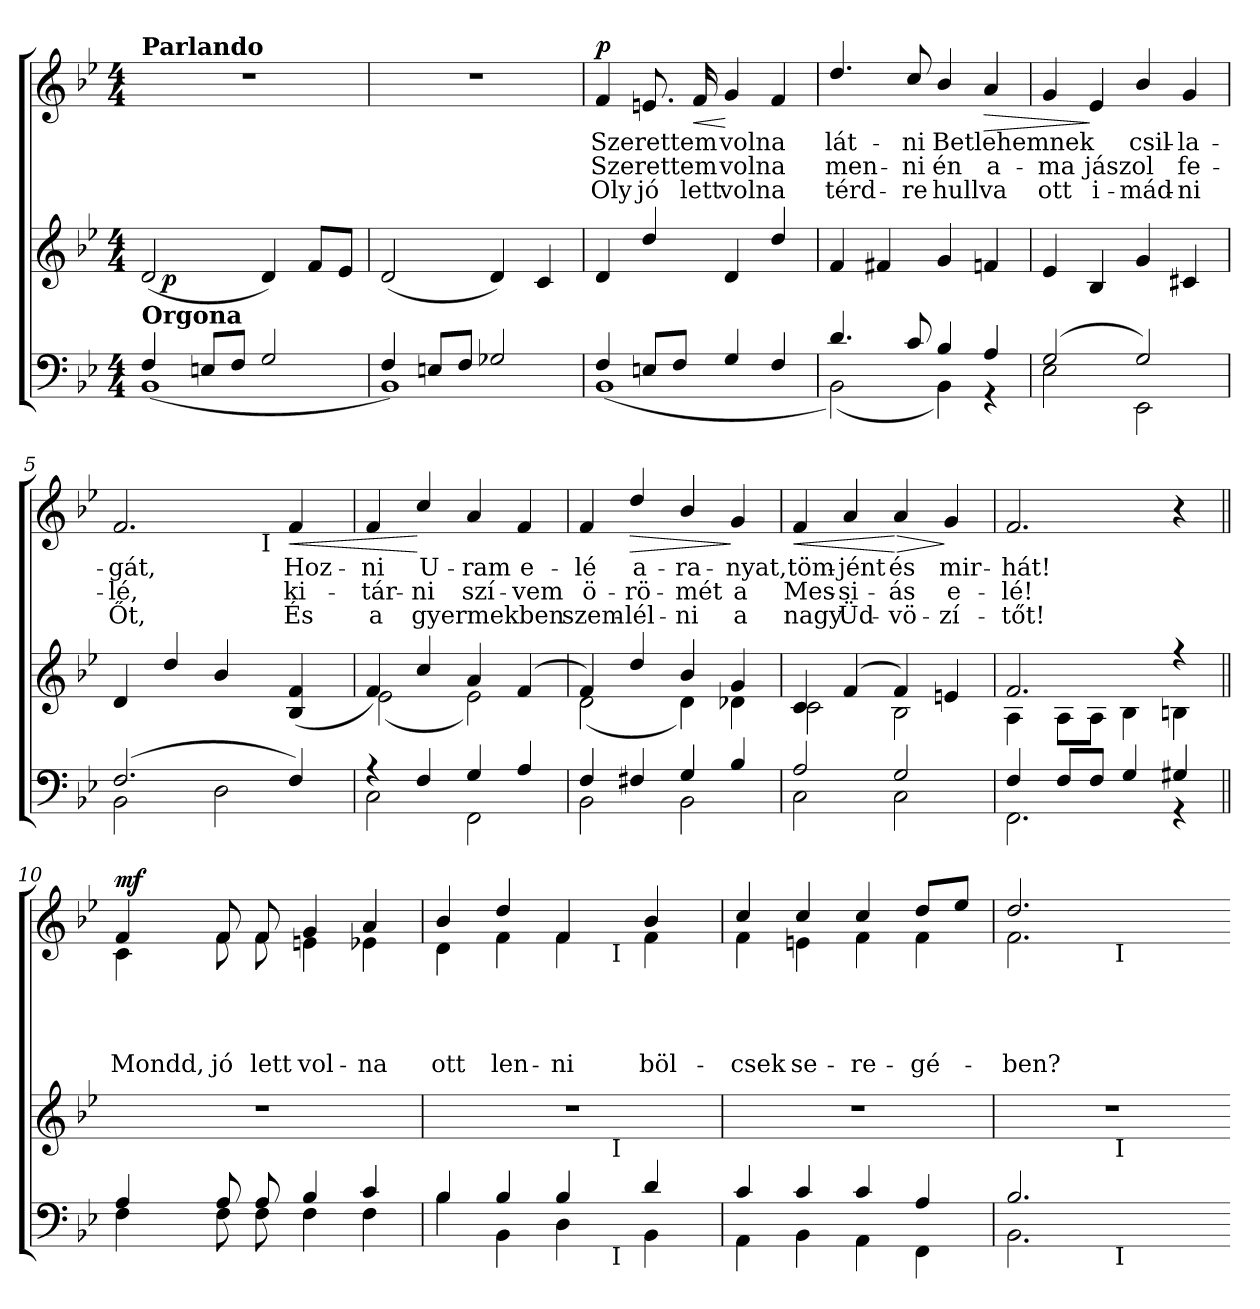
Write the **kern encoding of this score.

**kern	**kern	**dynam	**kern	**text	**text	**text	**text	**dynam
*part3	*part2	*part2	*part1	*part1	*part1	*part1	*part1	*part1
*staff3	*staff2	*staff2	*staff1	*staff1	*staff1	*staff1	*staff1	*staff1
*clefF4	*clefG2	*	*clefG2	*	*	*	*	*
*k[b-e-]	*k[b-e-]	*	*k[b-e-]	*	*	*	*	*
*B-:	*B-:	*	*B-:	*	*	*	*	*
*M4/4	*M4/4	*	*M4/4	*	*	*	*	*
=	=	=	=	=	=	=	=	=
*^	*^	*	*	*	*	*	*	*
!	!	!	!	!	!LO:TX:a:B:t=Parlando	!	!	!	!	!
!LO:TX:a:B:t=Orgona	!	!	!	!	!	!	!	!	!	!
4F/	(<1BB-	(<2d/	16ryy	.	1r	.	.	.	.	.
!	!	!	!	!LO:DY:b	!	!	!	!	!	!
.	.	.	2...ryy	p	.	.	.	.	.	.
8En/L	.	.	.	.	.	.	.	.	.	.
8F/J	.	.	.	.	.	.	.	.	.	.
2G/	.	4d/)	.	.	.	.	.	.	.	.
.	.	8f/L	.	.	.	.	.	.	.	.
.	.	8e-/J	.	.	.	.	.	.	.	.
*	*	*v	*v	*	*	*	*	*	*	*
=1	=1	=1	=1	=1	=1	=1	=1	=1	=1
4F/	1BB-)	(<2d/	.	1r	.	.	.	.	.
8En/L	.	.	.	.	.	.	.	.	.
8F/J	.	.	.	.	.	.	.	.	.
2G-X/	.	4d/)	.	.	.	.	.	.	.
.	.	4c/	.	.	.	.	.	.	.
=2	=2	=2	=2	=2	=2	=2	=2	=2	=2
!	!	!	!	!	!LO:LY:b	!LO:LY:b	!LO:LY:b	!	!LO:DY:a
4F/	(<1BB-	4d/	.	4f/	Szerettem	Szerettem	Oly	.	p
!	!	!	!	!	!	!	!LO:LY:b	!	!
8En/L	.	4dd/	.	8.en/	.	.	jó	.	.
8F/J	.	.	.	.	.	.	.	.	.
!	!	!	!	!	!	!	!LO:LY:b	!	!LO:HP:b
.	.	.	.	16f/	.	.	lett	.	<
!	!	!	!	!	!LO:LY:b	!LO:LY:b	!LO:LY:b	!	!
4G/	.	4d/	.	4g/	volna	volna	volna	.	[
4F/	.	4dd/	.	4f/	.	.	.	.	.
=3	=3	=3	=3	=3	=3	=3	=3	=3	=3
!	!	!	!	!	!LO:LY:b	!LO:LY:b	!LO:LY:b	!	!
4.d/	(<2BB-\)	4f/	.	4.dd/	lát-	men-	térd-	.	.
.	.	4f#X/	.	.	.	.	.	.	.
!	!	!	!	!	!LO:LY:b	!LO:LY:b	!LO:LY:b	!	!
8c/	.	.	.	8cc/	-ni	-ni	-re	.	.
!	!	!	!	!	!LO:LY:b	!LO:LY:b	!LO:LY:b	!	!
4B-/	4BB-\)	4g/	.	4b-/	Betlehemnek	én	hullva	.	.
!	!	!	!	!	!	!LO:LY:b	!	!	!LO:HP:b
4A/	4rGG	4fn/	.	4a/	.	a-	.	.	>
=4	=4	=4	=4	=4	=4	=4	=4	=4	=4
!	!	!	!	!	!	!LO:LY:b	!LO:LY:b	!	!
(2G/	2E-\	4e-/	.	4g/	.	-ma	ott	.	.
!	!	!	!	!	!	!LO:LY:b	!LO:LY:b	!	!
.	.	4B-/	.	4e-/	.	jászol	i-	.	]
!	!	!	!	!	!LO:LY:b	!	!LO:LY:b	!	!
2G/)	2EE-\	4g/	.	4b-/	csil-	.	-mád-	.	.
!	!	!	!	!	!LO:LY:b	!LO:LY:b	!LO:LY:b	!	!
.	.	4c#X/	.	4g/	-la-	fe-	-ni	.	.
!!LO:LB:g=z
=5	=5	=5	=5	=5	=5	=5	=5	=5	=5
!	!	!	!	!	!LO:LY:b	!LO:LY:b	!LO:LY:b	!	!
*	*	*	*	*^	*	*	*	*	*
(2.F/	2BB-\	4d/	.	2.f/	2ryy	-gát,	-lé,	Őt,	.	.
.	.	4dd/	.	.	.	.	.	.	.	.
.	2D\	4b-/	.	.	8ryy	.	.	.	.	.
.	.	.	.	.	32ryy	.	.	.	.	.
!	!	!	!	!	!LO:TX:b:t=I	!	!	!	!	!
.	.	.	.	.	4ryy	.	.	.	.	.
!	!	!	!	!	!	!LO:LY:b	!LO:LY:b	!LO:LY:b	!	!LO:HP:b
4F/)	.	(4B-/ 4f/	.	4f/	.	Hoz-	ki-	És	.	<
.	.	.	.	.	16.ryy	.	.	.	.	.
*	*	*	*	*v	*v	*	*	*	*	*
=6	=6	=6	=6	=6	=6	=6	=6	=6	=6
*	*	*^	*	*	*	*	*	*	*
*	*	*	*	*	*^	*	*	*	*	*
!	!	!	!	!	!	!	!LO:LY:b	!LO:LY:b	!LO:LY:b	!	!
*	*	*	*	*	*v	*v	*	*	*	*	*
4rA	2C\	4f/)	(<2e-\	.	4f/	-ni	-tár-	a	.	.
!	!	!	!	!	!	!LO:LY:b	!LO:LY:b	!LO:LY:b	!	!
4F/	.	4cc/	.	.	4cc/	U-	-ni	gyermekben	.	[
!	!	!	!	!	!	!LO:LY:b	!LO:LY:b	!	!	!
4G/	2FF\	4a/	2e-\)	.	4a/	-ram	szí-	.	.	.
!	!	!	!	!	!	!LO:LY:b	!LO:LY:b	!	!	!
4A/	.	(4f/	.	.	4f/	e-	-vem	.	.	.
=7	=7	=7	=7	=7	=7	=7	=7	=7	=7	=7
!	!	!	!	!	!	!LO:LY:b	!LO:LY:b	!LO:LY:b	!	!
4F/	2BB-\	4f/)	(<2d\	.	4f/	-lé	ö-	szem-	.	.
!	!	!	!	!	!	!LO:LY:b	!LO:LY:b	!LO:LY:b	!	!LO:HP:b
4F#X/	.	4dd/	.	.	4dd/	a-	-rö-	-lél-	.	>
!	!	!	!	!	!	!LO:LY:b	!LO:LY:b	!LO:LY:b	!	!
4G/	2BB-\	4b-/	4d\)	.	4b-/	-ra-	-mét	-ni	.	.
!	!	!	!	!	!	!LO:LY:b	!LO:LY:b	!LO:LY:b	!	!
4B-/	.	4g/	4d-X\	.	4g/	-nyat,	a	a	.	]
=8	=8	=8	=8	=8	=8	=8	=8	=8	=8	=8
!	!	!	!	!	!	!LO:LY:b	!LO:LY:b	!LO:LY:b	!	!LO:HP:b
2A/	2C\	4c/	2c\	.	4f/	töm-	Mes-	nagy	.	<
!	!	!	!	!	!	!LO:LY:b	!LO:LY:b	!LO:LY:b	!	!
.	.	(4f/	.	.	4a/	-jént	-si-	Üd-	.	.
!	!	!	!	!	!	!LO:LY:b	!LO:LY:b	!LO:LY:b	!	!LO:HP:n=1:b
2G/	2C\	4f/)	2B-\	.	4a/	és	-ás	-vö-	.	[ >
!	!	!	!	!	!	!LO:LY:b	!LO:LY:b	!LO:LY:b	!	!
.	.	4en/	.	.	4g/	mir-	e-	-zí-	.	]
=9	=9	=9	=9	=9	=9	=9	=9	=9	=9	=9
!	!	!	!	!	!	!LO:LY:b	!LO:LY:b	!LO:LY:b	!	!
4F/	2.FF\	2.f/	4A\	.	2.f/	-hát!	-lé!	-tőt!	.	.
8F/L	.	.	8A\L	.	.	.	.	.	.	.
8F/J	.	.	8A\J	.	.	.	.	.	.	.
4G/	.	.	4B-\	.	.	.	.	.	.	.
4G#X/	4rGG	4rff	4Bn\	.	4r	.	.	.	.	.
*	*	*v	*v	*	*	*	*	*	*	*
!!LO:PB:g=z
=10||	=10||	=10||	=10||	=10||	=10||	=10||	=10||	=10||	=10||
*	*	*^	*	*	*	*	*	*	*
!	!	!	!	!	!	!	!	!	!LO:LY:b	!LO:DY:a
*	*	*v	*v	*	*^	*	*	*	*	*
4A/	4F\	1r	.	4f/	4c\	.	.	.	Mondd,	mf
!	!	!	!	!	!	!	!	!	!LO:LY:b	!
8A/	8F\	.	.	8f/	8f\	.	.	.	jó	.
!	!	!	!	!	!	!	!	!	!LO:LY:b	!
8A/	8F\	.	.	8f/	8f\	.	.	.	lett	.
!	!	!	!	!	!	!	!	!	!LO:LY:b	!
4B-/	4F\	.	.	4g/	4en\	.	.	.	vol-	.
!	!	!	!	!	!	!	!	!	!LO:LY:b	!
4c/	4F\	.	.	4a/	4e-X\	.	.	.	-na	.
*	*	*	*	*v	*v	*	*	*	*	*
=11	=11	=11	=11	=11	=11	=11	=11	=11	=11
*	*	*	*	*^	*	*	*	*	*
!	!	!	!	!	!	!	!	!	!LO:LY:b	!
*	*^	*^	*	*	*^	*	*	*	*	*
4B-/	4B-\	2ryy	1r	2ryy	.	4b-/	4d\	2ryy	.	.	.	ott	.
!	!	!	!	!	!	!	!	!	!	!	!	!LO:LY:b	!
4B-/	4BB-\	.	.	.	.	4dd/	4f\	.	.	.	.	len-	.
!	!	!	!	!	!	!	!	!	!	!	!	!LO:LY:b	!
4B-/	4D\	8ryy	.	8ryy	.	4f/	4f\	8ryy	.	.	.	-ni	.
.	.	32ryy	.	32ryy	.	.	.	32ryy	.	.	.	.	.
!	!	!	!	!	!	!	!	!LO:TX:b:t=I	!	!	!	!	!
!	!	!	!	!LO:TX:b:t=I	!	!	!	!	!	!	!	!	!
!	!	!LO:TX:b:t=I	!	!	!	!	!	!	!	!	!	!	!
.	.	4ryy	.	4ryy	.	.	.	4ryy	.	.	.	.	.
!	!	!	!	!	!	!	!	!	!	!	!	!LO:LY:b	!
4d/	4BB-\	.	.	.	.	4b-/	4f\	.	.	.	.	böl-	.
.	.	16.ryy	.	16.ryy	.	.	.	16.ryy	.	.	.	.	.
*	*v	*v	*	*	*	*v	*v	*v	*	*	*	*	*
*	*	*v	*v	*	*	*	*	*	*	*
=12	=12	=12	=12	=12	=12	=12	=12	=12	=12
*	*^	*^	*	*^	*	*	*	*	*
*	*	*	*	*	*	*	*^	*	*	*	*	*
!	!	!	!	!	!	!	!	!	!	!	!	!LO:LY:b	!
*	*v	*v	*	*	*	*	*v	*v	*	*	*	*	*
*	*	*v	*v	*	*	*	*	*	*	*	*
4c/	4AA\	1r	.	4cc/	4f\	.	.	.	-csek	.
!	!	!	!	!	!	!	!	!	!LO:LY:b	!
4c/	4BB-\	.	.	4cc/	4en\	.	.	.	se-	.
!	!	!	!	!	!	!	!	!	!LO:LY:b	!
4c/	4AA\	.	.	4cc/	4f\	.	.	.	-re-	.
!	!	!	!	!	!	!	!	!	!LO:LY:b	!
4A/	4FF\	.	.	8dd/L	4f\	.	.	.	-gé-	.
.	.	.	.	8ee-/J	.	.	.	.	.	.
*	*	*	*	*v	*v	*	*	*	*	*
=13	=13	=13	=13	=13	=13	=13	=13	=13	=13
!	!	!	!	!	!	!	!	!LO:LY:b	!
*	*^	*^	*	*^	*	*	*	*	*
*	*	*	*	*	*	*	*^	*	*	*	*	*
2.B-/	2.BB-\	2ryy	1r	2ryy	.	2.dd/	2.f\	2ryy	.	.	.	-ben?	.
.	.	32ryy	.	32ryy	.	.	.	32ryy	.	.	.	.	.
!	!	!	!	!	!	!	!	!LO:TX:b:t=I	!	!	!	!	!
!	!	!	!	!LO:TX:b:t=I	!	!	!	!	!	!	!	!	!
!	!	!LO:TX:b:t=I	!	!	!	!	!	!	!	!	!	!	!
.	.	4...ryy	.	4...ryy	.	.	.	4...ryy	.	.	.	.	.
4ryy	4ryy	.	.	.	.	4ryy	4ryy	.	.	.	.	.	.
*v	*v	*v	*	*	*	*v	*v	*v	*	*	*	*	*
*	*v	*v	*	*	*	*	*	*	*
=-	=-	=-	=-	=-	=-	=-	=-	=-
*-	*-	*-	*-	*-	*-	*-	*-	*-
